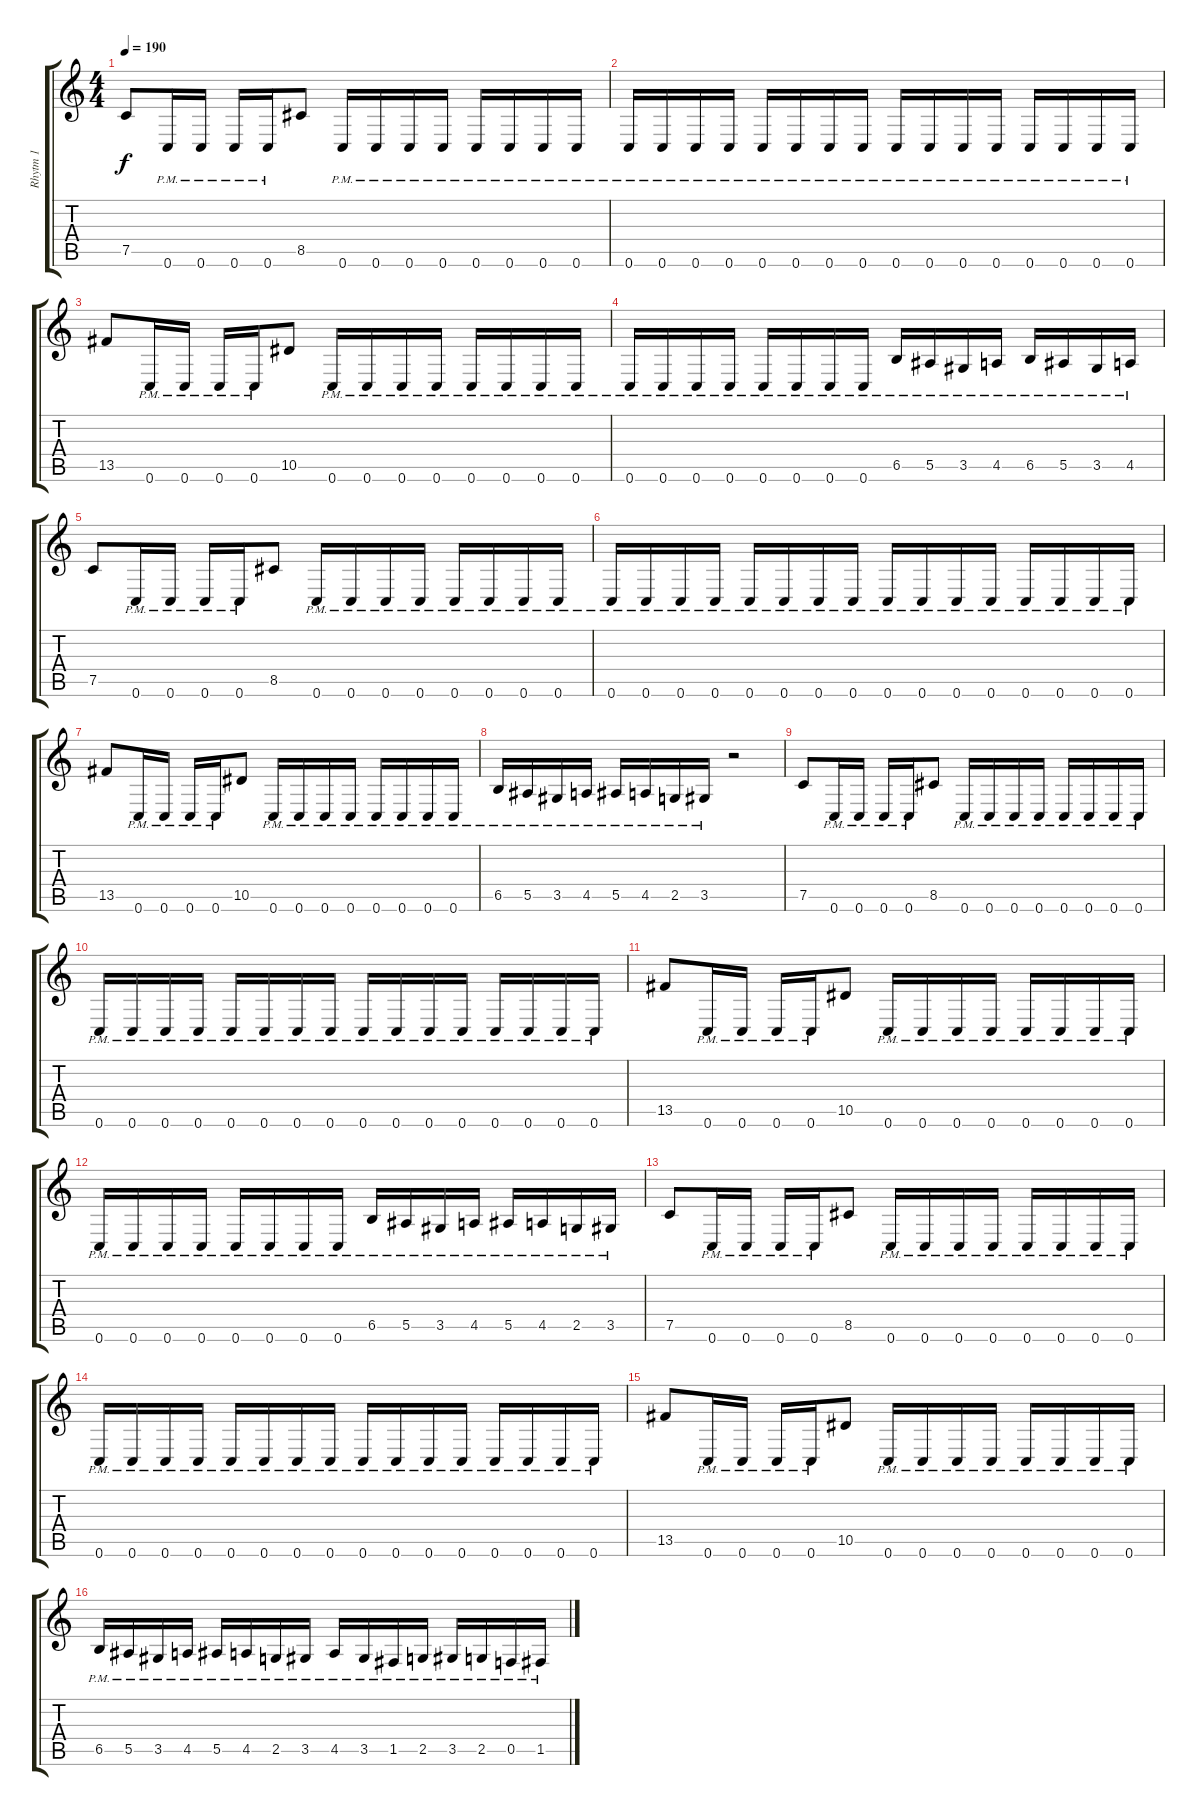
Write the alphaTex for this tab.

\track ("Rhytm 1" "Rhytm 1") {instrument distortionguitar}
\staff {score tabs}
\tuning (C4 G3 Eb3 Bb2 F2 C2) {hide}
\ts (4 4)
\tempo 190
\clef g2
\ks c
7.5.8{dy f instrument distortionguitar} 0.6{pm}.16 0.6{pm}.16 0.6{pm}.16 0.6{pm}.16 8.5.8 0.6{pm}.16 0.6{pm}.16 0.6{pm}.16 0.6{pm}.16 0.6{pm}.16 0.6{pm}.16 0.6{pm}.16 0.6{pm}.16 |
0.6{pm}.16 0.6{pm}.16 0.6{pm}.16 0.6{pm}.16 0.6{pm}.16 0.6{pm}.16 0.6{pm}.16 0.6{pm}.16 0.6{pm}.16 0.6{pm}.16 0.6{pm}.16 0.6{pm}.16 0.6{pm}.16 0.6{pm}.16 0.6{pm}.16 0.6{pm}.16 |
13.5.8 0.6{pm}.16 0.6{pm}.16 0.6{pm}.16 0.6{pm}.16 10.5.8 0.6{pm}.16 0.6{pm}.16 0.6{pm}.16 0.6{pm}.16 0.6{pm}.16 0.6{pm}.16 0.6{pm}.16 0.6{pm}.16 |
0.6{pm}.16 0.6{pm}.16 0.6{pm}.16 0.6{pm}.16 0.6{pm}.16 0.6{pm}.16 0.6{pm}.16 0.6{pm}.16 6.5{pm}.16 5.5{pm}.16 3.5{pm}.16 4.5{pm}.16 6.5{pm}.16 5.5{pm}.16 3.5{pm}.16 4.5{pm}.16 |
7.5.8 0.6{pm}.16 0.6{pm}.16 0.6{pm}.16 0.6{pm}.16 8.5.8 0.6{pm}.16 0.6{pm}.16 0.6{pm}.16 0.6{pm}.16 0.6{pm}.16 0.6{pm}.16 0.6{pm}.16 0.6{pm}.16 |
0.6{pm}.16 0.6{pm}.16 0.6{pm}.16 0.6{pm}.16 0.6{pm}.16 0.6{pm}.16 0.6{pm}.16 0.6{pm}.16 0.6{pm}.16 0.6{pm}.16 0.6{pm}.16 0.6{pm}.16 0.6{pm}.16 0.6{pm}.16 0.6{pm}.16 0.6{pm}.16 |
13.5.8 0.6{pm}.16 0.6{pm}.16 0.6{pm}.16 0.6{pm}.16 10.5.8 0.6{pm}.16 0.6{pm}.16 0.6{pm}.16 0.6{pm}.16 0.6{pm}.16 0.6{pm}.16 0.6{pm}.16 0.6{pm}.16 |
6.5{pm}.16 5.5{pm}.16 3.5{pm}.16 4.5{pm}.16 5.5{pm}.16 4.5{pm}.16 2.5{pm}.16 3.5{pm}.16 r.2 |
7.5.8 0.6{pm}.16 0.6{pm}.16 0.6{pm}.16 0.6{pm}.16 8.5.8 0.6{pm}.16 0.6{pm}.16 0.6{pm}.16 0.6{pm}.16 0.6{pm}.16 0.6{pm}.16 0.6{pm}.16 0.6{pm}.16 |
0.6{pm}.16 0.6{pm}.16 0.6{pm}.16 0.6{pm}.16 0.6{pm}.16 0.6{pm}.16 0.6{pm}.16 0.6{pm}.16 0.6{pm}.16 0.6{pm}.16 0.6{pm}.16 0.6{pm}.16 0.6{pm}.16 0.6{pm}.16 0.6{pm}.16 0.6{pm}.16 |
13.5.8 0.6{pm}.16 0.6{pm}.16 0.6{pm}.16 0.6{pm}.16 10.5.8 0.6{pm}.16 0.6{pm}.16 0.6{pm}.16 0.6{pm}.16 0.6{pm}.16 0.6{pm}.16 0.6{pm}.16 0.6{pm}.16 |
0.6{pm}.16 0.6{pm}.16 0.6{pm}.16 0.6{pm}.16 0.6{pm}.16 0.6{pm}.16 0.6{pm}.16 0.6{pm}.16 6.5{pm}.16 5.5{pm}.16 3.5{pm}.16 4.5{pm}.16 5.5{pm}.16 4.5{pm}.16 2.5{pm}.16 3.5{pm}.16 |
7.5.8 0.6{pm}.16 0.6{pm}.16 0.6{pm}.16 0.6{pm}.16 8.5.8 0.6{pm}.16 0.6{pm}.16 0.6{pm}.16 0.6{pm}.16 0.6{pm}.16 0.6{pm}.16 0.6{pm}.16 0.6{pm}.16 |
0.6{pm}.16 0.6{pm}.16 0.6{pm}.16 0.6{pm}.16 0.6{pm}.16 0.6{pm}.16 0.6{pm}.16 0.6{pm}.16 0.6{pm}.16 0.6{pm}.16 0.6{pm}.16 0.6{pm}.16 0.6{pm}.16 0.6{pm}.16 0.6{pm}.16 0.6{pm}.16 |
13.5.8 0.6{pm}.16 0.6{pm}.16 0.6{pm}.16 0.6{pm}.16 10.5.8 0.6{pm}.16 0.6{pm}.16 0.6{pm}.16 0.6{pm}.16 0.6{pm}.16 0.6{pm}.16 0.6{pm}.16 0.6{pm}.16 |
6.5{pm}.16 5.5{pm}.16 3.5{pm}.16 4.5{pm}.16 5.5{pm}.16 4.5{pm}.16 2.5{pm}.16 3.5{pm}.16 4.5{pm}.16 3.5{pm}.16 1.5{pm}.16 2.5{pm}.16 3.5{pm}.16 2.5{pm}.16 0.5{pm}.16 1.5{pm}.16
